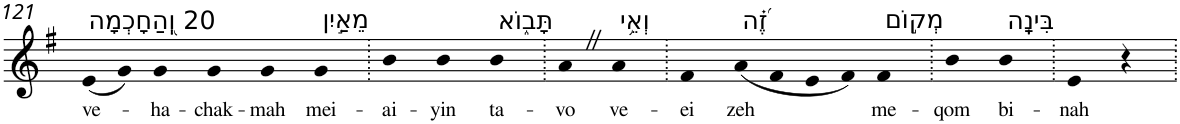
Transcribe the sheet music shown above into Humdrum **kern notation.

**kern	**text
*part1	*part1
*staff1	*staff1
*I"Piano	*
*I'Pno	*
!!LO:PB:g=z
*clefG2	*
*k[f#]	*
*G:	*
=121	=121
!LO:TX:a:t=20 וְֽ֭הַחָכְמָה	!
!	!LO:LY:b
(8e	ve-
8g)	.
!	!LO:LY:b
4g	-ha-
!	!LO:LY:b
4g	-chak-
!	!LO:LY:b
4g	-mah
!LO:TX:a:t=מֵאַ֣יִן	!
!	!LO:LY:b
4g	mei-
=122.	=122.
!	!LO:LY:b
4b	-ai-
!	!LO:LY:b
4b	-yin
!LO:TX:a:t=תָּב֑וֹא	!
!	!LO:LY:b
4b	ta-
=123.	=123.
!	!LO:LY:b
4aZ	-vo
!LO:TX:a:t=וְאֵ֥י	!
!	!LO:LY:b
4a	ve-
=124.	=124.
!	!LO:LY:b
4f#	-ei
!LO:TX:a:t=זֶ֝֗ה	!
!	!LO:LY:b
(8a	zeh
8f#	.
8e	.
8f#)	.
!LO:TX:a:t=מְק֣וֹם	!
!	!LO:LY:b
4f#	me-
=125.	=125.
!	!LO:LY:b
4b	-qom
!LO:TX:a:t=בִּינָֽה	!
!	!LO:LY:b
4b	bi-
=126.	=126.
!	!LO:LY:b
4e	-nah
4r	.
=.	=.
*-	*-
